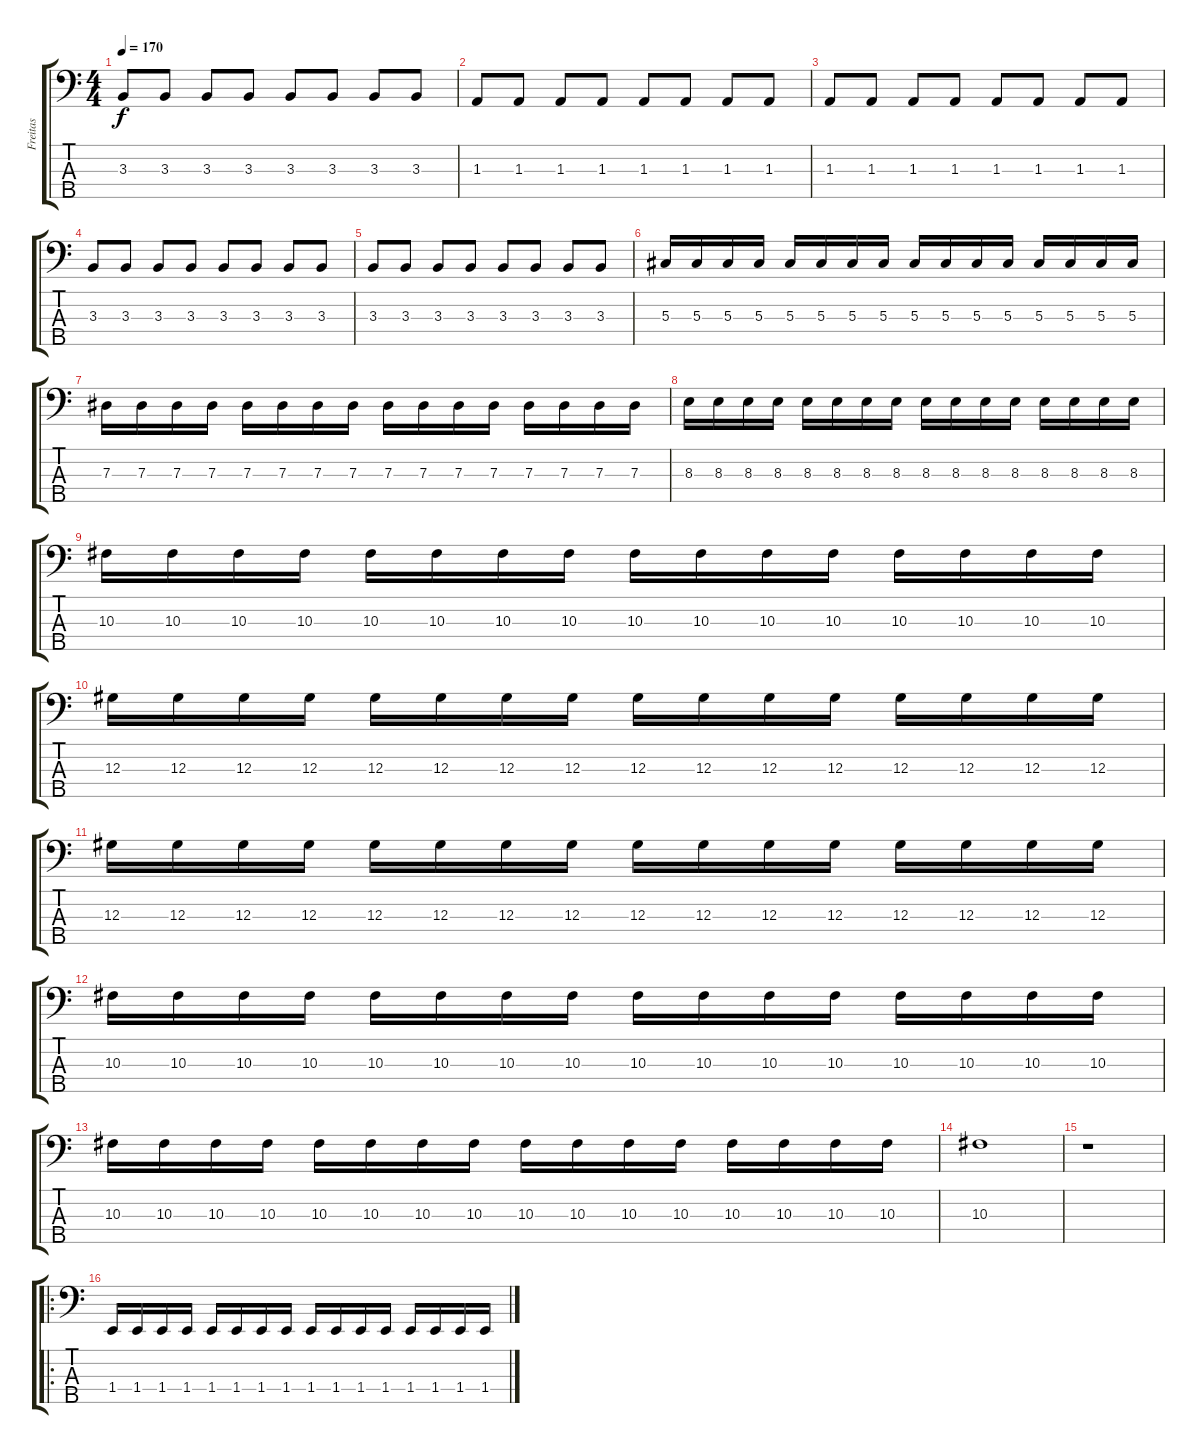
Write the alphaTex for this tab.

\track ("Freitas" "Freitas") {instrument electricbassfinger}
\staff {score tabs}
\tuning (Gb2 Db2 Ab1 Eb1 Bb0) {hide}
\ts (4 4)
\tempo 170
\clef f4
\ks c
3.3.8{dy f} 3.3.8 3.3.8 3.3.8 3.3.8 3.3.8 3.3.8 3.3.8 |
1.3.8 1.3.8 1.3.8 1.3.8 1.3.8 1.3.8 1.3.8 1.3.8 |
1.3.8 1.3.8 1.3.8 1.3.8 1.3.8 1.3.8 1.3.8 1.3.8 |
3.3.8 3.3.8 3.3.8 3.3.8 3.3.8 3.3.8 3.3.8 3.3.8 |
3.3.8 3.3.8 3.3.8 3.3.8 3.3.8 3.3.8 3.3.8 3.3.8 |
5.3.16 5.3.16 5.3.16 5.3.16 5.3.16 5.3.16 5.3.16 5.3.16 5.3.16 5.3.16 5.3.16 5.3.16 5.3.16 5.3.16 5.3.16 5.3.16 |
7.3.16 7.3.16 7.3.16 7.3.16 7.3.16 7.3.16 7.3.16 7.3.16 7.3.16 7.3.16 7.3.16 7.3.16 7.3.16 7.3.16 7.3.16 7.3.16 |
8.3.16 8.3.16 8.3.16 8.3.16 8.3.16 8.3.16 8.3.16 8.3.16 8.3.16 8.3.16 8.3.16 8.3.16 8.3.16 8.3.16 8.3.16 8.3.16 |
10.3.16 10.3.16 10.3.16 10.3.16 10.3.16 10.3.16 10.3.16 10.3.16 10.3.16 10.3.16 10.3.16 10.3.16 10.3.16 10.3.16 10.3.16 10.3.16 |
12.3.16 12.3.16 12.3.16 12.3.16 12.3.16 12.3.16 12.3.16 12.3.16 12.3.16 12.3.16 12.3.16 12.3.16 12.3.16 12.3.16 12.3.16 12.3.16 |
12.3.16 12.3.16 12.3.16 12.3.16 12.3.16 12.3.16 12.3.16 12.3.16 12.3.16 12.3.16 12.3.16 12.3.16 12.3.16 12.3.16 12.3.16 12.3.16 |
10.3.16 10.3.16 10.3.16 10.3.16 10.3.16 10.3.16 10.3.16 10.3.16 10.3.16 10.3.16 10.3.16 10.3.16 10.3.16 10.3.16 10.3.16 10.3.16 |
10.3.16 10.3.16 10.3.16 10.3.16 10.3.16 10.3.16 10.3.16 10.3.16 10.3.16 10.3.16 10.3.16 10.3.16 10.3.16 10.3.16 10.3.16 10.3.16 |
10.3.1 |
r.1 |
\ro
1.4.16 1.4.16 1.4.16 1.4.16 1.4.16 1.4.16 1.4.16 1.4.16 1.4.16 1.4.16 1.4.16 1.4.16 1.4.16 1.4.16 1.4.16 1.4.16
